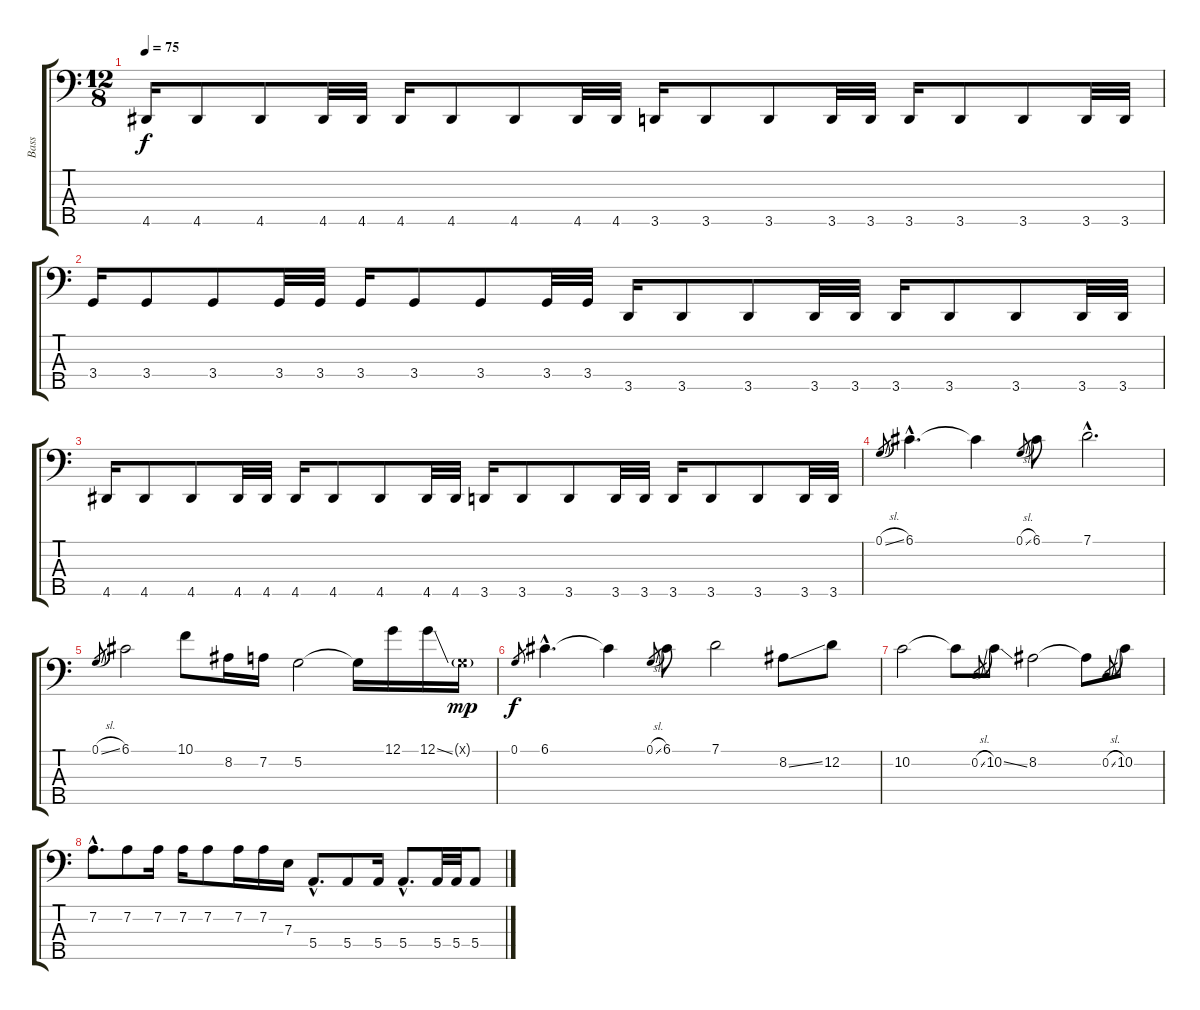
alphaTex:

\track ("Bass" "Bass") {instrument electricbassfinger}
\staff {score tabs}
\tuning (G2 D2 A1 E1 B0) {hide}
\ts (12 8)
\tempo 75
\clef f4
\ks c
4.5.16{dy f} 4.5.8 4.5.8 4.5.32 4.5.32 4.5.16 4.5.8 4.5.8 4.5.32 4.5.32 3.5.16 3.5.8 3.5.8 3.5.32 3.5.32 3.5.16 3.5.8 3.5.8 3.5.32 3.5.32 |
3.4.16 3.4.8 3.4.8 3.4.32 3.4.32 3.4.16 3.4.8 3.4.8 3.4.32 3.4.32 3.5.16 3.5.8 3.5.8 3.5.32 3.5.32 3.5.16 3.5.8 3.5.8 3.5.32 3.5.32 |
4.5.16 4.5.8 4.5.8 4.5.32 4.5.32 4.5.16 4.5.8 4.5.8 4.5.32 4.5.32 3.5.16 3.5.8 3.5.8 3.5.32 3.5.32 3.5.16 3.5.8 3.5.8 3.5.32 3.5.32 |
0.1{sl}.8{gr} 6.1{hac}.4{d} 6.1{t}.4 0.1{sl}.8{gr} 6.1.8 7.1{hac}.2{d} |
0.1{sl}.8{gr} 6.1.2 10.1.8 8.2.16 7.2.16 5.2.2 5.2{t}.16 12.1.16 12.1{ss}.16 0.1{g x}.16{dy mp} |
0.1.8{gr dy f} 6.1{hac}.4{d} 6.1{t}.4 0.1{sl}.8{gr} 6.1.8 7.1.2 8.2{ss}.8 12.2.8 |
10.2.2 10.2{t}.8 0.2{sl}.8{gr} 10.2{ss}.8 8.2.2 8.2{t}.8 0.2{sl}.8{gr} 10.2.8 |
7.2{hac}.8{d} 7.2.8 7.2.16 7.2.16 7.2.8 7.2.16 7.2.16 7.3.16 5.4{hac}.8{d} 5.4.8 5.4.16 5.4{hac}.8{d} 5.4.32 5.4.32 5.4.8
